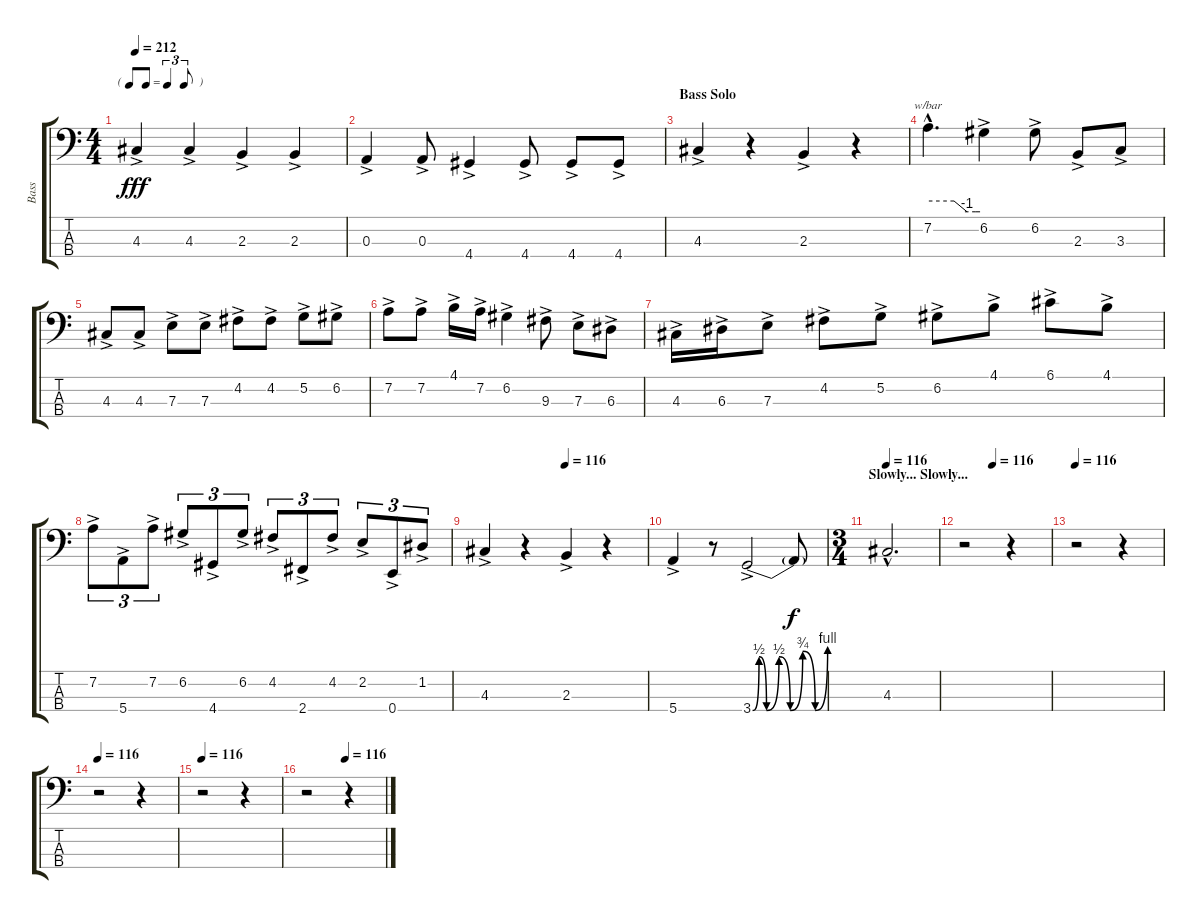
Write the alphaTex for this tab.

\track ("Bass" "Bass") {instrument electricbassfinger}
\staff {score tabs}
\tuning (G2 D2 A1 E1) {hide}
\ts (4 4)
\tf triplet8th
\tempo 212
\clef f4
\ks c
4.3{ac}.4{dy fff} 4.3{ac}.4 2.3{ac}.4 2.3{ac}.4 |
0.3{ac}.4 0.3{ac}.8 4.4{ac}.4 4.4{ac}.8 4.4{ac}.8 4.4{ac}.8 |
\section ("" "Bass Solo")
4.3{ac}.4 r.4 2.3{ac}.4 r.4 |
7.2{hac}.4{d tbe (custom default 0 0 30 0 45 -4 55 -4 60 -4)} 6.2{ac}.4 6.2{ac}.8 2.3{ac}.8 3.3{ac}.8 |
4.3{ac}.8 4.3{ac}.8 7.3{ac}.8 7.3{ac}.8 4.2{ac}.8 4.2{ac}.8 5.2{ac}.8 6.2{ac}.8 |
7.2{ac}.8 7.2{ac}.8 4.1{ac}.16 7.2{ac}.16 6.2{ac}.4 9.3{ac}.8 7.3{ac}.8 6.3{ac}.8 |
4.3{ac}.16 6.3{ac}.16 7.3{ac}.8 4.2{ac}.8 5.2{ac}.8 6.2{ac}.8 4.1{ac}.8 6.1{ac}.8 4.1{ac}.8 |
7.2{ac}.8{tu (3 2)} 5.4{ac}.8{tu (3 2)} 7.2{ac}.8{tu (3 2)} 6.2{ac}.8{tu (3 2)} 4.4{ac}.8{tu (3 2)} 6.2{ac}.8{tu (3 2)} 4.2{ac}.8{tu (3 2)} 2.4{ac}.8{tu (3 2)} 4.2{ac}.8{tu (3 2)} 2.2{ac}.8{tu (3 2)} 0.4{ac}.8{tu (3 2)} 1.2{ac}.8{tu (3 2)} |
\tempo (116 0.5)
4.3{ac}.4 r.4 2.3{ac}.4 r.4 |
5.4{ac}.4 r.8 3.4{be (custom 0 0 5 2 11 0 21 2 30 0 40 3 50 0 60 4) ac}.2 3.4{t}.8{dy f} |
\ts (3 4)
\section ("" "Slowly... Slowly...")
\tempo 116
4.3{hac}.2{d} |
\tempo (116 0.3333333333333333)
r.2 r.4 |
\tempo 116
r.2 r.4 |
\tempo 116
r.2 r.4 |
\tempo 116
r.2 r.4 |
\tempo (116 0.5)
r.2 r.4
